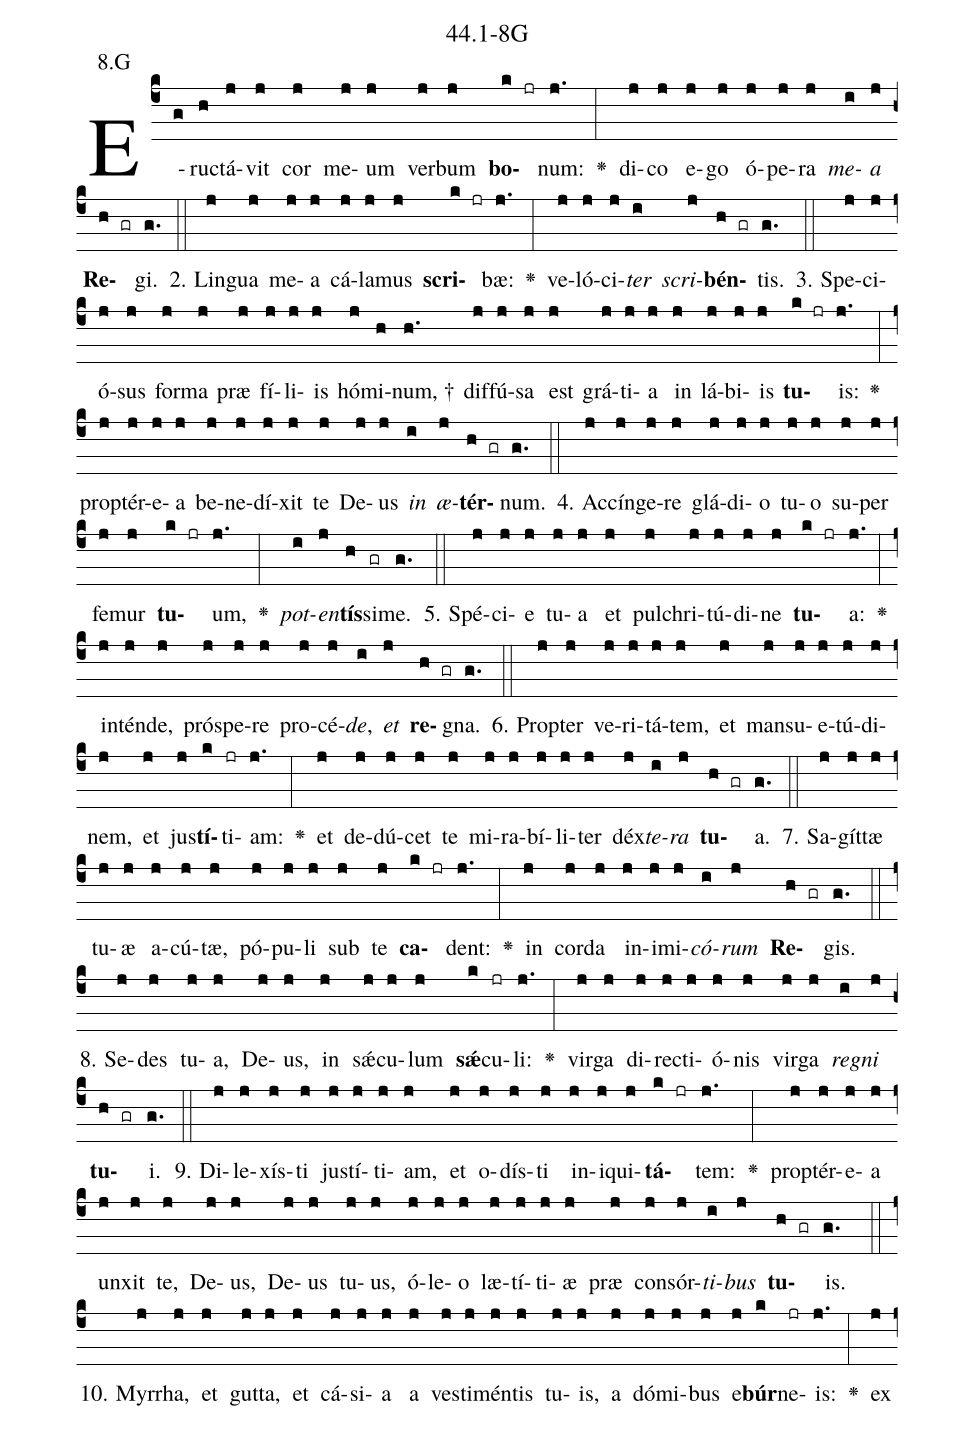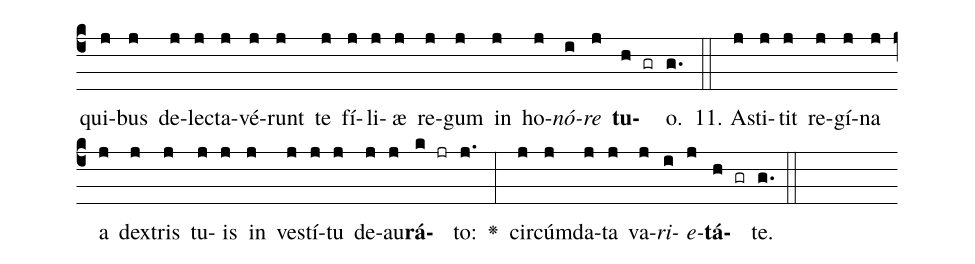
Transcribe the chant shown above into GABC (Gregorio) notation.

name: 44.1-8G;
annotation: 8.G;
%%
(c4)E(g)ruc(h)tá(j)vit(j) cor(j) me(j)um(j) ver(j)bum(j) <b>bo</b>(k jr)num:(j.) <v>\greheightstar</v>(:) di(j)co(j) e(j)go(j) ó(j)pe(j)ra(j) <i>me</i>(i)<i>a</i>(j) <b>Re</b>(h gr)gi.(g.) (::)
2. Lin(j)gua(j) me(j)a(j) cá(j)la(j)mus(j) <b>scri</b>(k jr)bæ:(j.) <v>\greheightstar</v>(:) ve(j)ló(j)ci(j)<i>ter</i>(i) <i>scri</i>(j)<b>bén</b>(h gr)tis.(g.) (::)
3. Spe(j)ci(j)ó(j)sus(j) for(j)ma(j) præ(j) fí(j)li(j)is(j) hó(j)mi(h)num, †(h.) dif(j)fú(j)sa(j) est(j) grá(j)ti(j)a(j) in(j) lá(j)bi(j)is(j) <b>tu</b>(k jr)is:(j.) <v>\greheightstar</v>(:) prop(j)tér(j)e(j)a(j) be(j)ne(j)dí(j)xit(j) te(j) De(j)us(j) <i>in</i>(i) <i>æ</i>(j)<b>tér</b>(h gr)num.(g.) (::)
4. Ac(j)cín(j)ge(j)re(j) glá(j)di(j)o(j) tu(j)o(j) su(j)per(j) fe(j)mur(j) <b>tu</b>(k jr)um,(j.) <v>\greheightstar</v>(:) <i>pot</i>(i)<i>en</i>(j)<b>tís</b>(h)si(gr)me.(g.) (::)
5. Spé(j)ci(j)e(j) tu(j)a(j) et(j) pul(j)chri(j)tú(j)di(j)ne(j) <b>tu</b>(k jr)a:(j.) <v>\greheightstar</v>(:) in(j)tén(j)de,(j) pró(j)spe(j)re(j) pro(j)cé(j)<i>de</i>,(i) <i>et</i>(j) <b>re</b>(h gr)gna.(g.) (::)
6. Prop(j)ter(j) ve(j)ri(j)tá(j)tem,(j) et(j) man(j)su(j)e(j)tú(j)di(j)nem,(j) et(j) jus(j)<b>tí</b>(k)ti(jr)am:(j.) <v>\greheightstar</v>(:) et(j) de(j)dú(j)cet(j) te(j) mi(j)ra(j)bí(j)li(j)ter(j) déx(j)<i>te</i>(i)<i>ra</i>(j) <b>tu</b>(h gr)a.(g.) (::)
7. Sa(j)gít(j)tæ(j) tu(j)æ(j) a(j)cú(j)tæ,(j) pó(j)pu(j)li(j) sub(j) te(j) <b>ca</b>(k jr)dent:(j.) <v>\greheightstar</v>(:) in(j) cor(j)da(j) in(j)i(j)mi(j)<i>có</i>(i)<i>rum</i>(j) <b>Re</b>(h gr)gis.(g.) (::)
8. Se(j)des(j) tu(j)a,(j) De(j)us,(j) in(j) sǽ(j)cu(j)lum(j) <b>sǽ</b>(k)cu(jr)li:(j.) <v>\greheightstar</v>(:) vir(j)ga(j) di(j)rec(j)ti(j)ó(j)nis(j) vir(j)ga(j) <i>re</i>(i)<i>gni</i>(j) <b>tu</b>(h gr)i.(g.) (::)
9. Di(j)le(j)xís(j)ti(j) jus(j)tí(j)ti(j)am,(j) et(j) o(j)dís(j)ti(j) in(j)i(j)qui(j)<b>tá</b>(k jr)tem:(j.) <v>\greheightstar</v>(:) prop(j)tér(j)e(j)a(j) un(j)xit(j) te,(j) De(j)us,(j) De(j)us(j) tu(j)us,(j) ó(j)le(j)o(j) læ(j)tí(j)ti(j)æ(j) præ(j) con(j)sór(j)<i>ti</i>(i)<i>bus</i>(j) <b>tu</b>(h gr)is.(g.) (::)
10. Myr(j)rha,(j) et(j) gut(j)ta,(j) et(j) cá(j)si(j)a(j) a(j) ves(j)ti(j)mén(j)tis(j) tu(j)is,(j) a(j) dó(j)mi(j)bus(j) e(j)<b>búr</b>(k)ne(jr)is:(j.) <v>\greheightstar</v>(:) ex(j) qui(j)bus(j) de(j)lec(j)ta(j)vé(j)runt(j) te(j) fí(j)li(j)æ(j) re(j)gum(j) in(j) ho(j)<i>nó</i>(i)<i>re</i>(j) <b>tu</b>(h gr)o.(g.) (::)
11. A(j)sti(j)tit(j) re(j)gí(j)na(j) a(j) dex(j)tris(j) tu(j)is(j) in(j) ves(j)tí(j)tu(j) de(j)au(j)<b>rá</b>(k jr)to:(j.) <v>\greheightstar</v>(:) cir(j)cúm(j)da(j)ta(j) va(j)<i>ri</i>(i)<i>e</i>(j)<b>tá</b>(h gr)te.(g.) (::)
